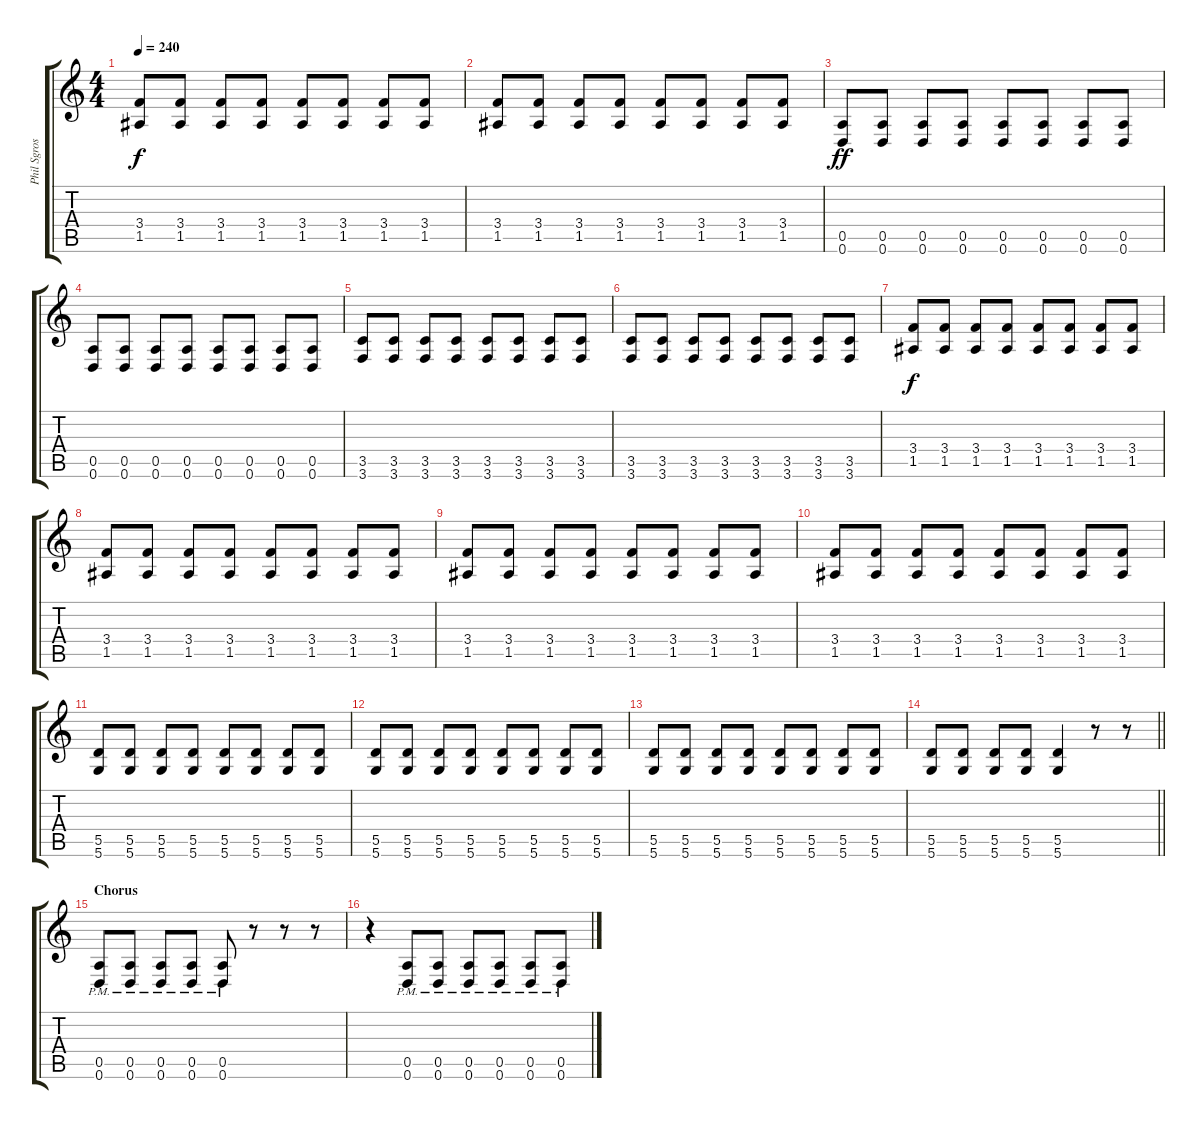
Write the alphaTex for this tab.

\track ("Phil Sgrosso" "Phil Sgros") {instrument distortionguitar}
\staff {score tabs}
\tuning (E4 B3 G3 D3 A2 D2) {hide}
\ts (4 4)
\tempo 240
\clef g2
\ks c
(3.4 1.5).8{dy f} (3.4 1.5).8 (3.4 1.5).8 (3.4 1.5).8 (3.4 1.5).8 (3.4 1.5).8 (3.4 1.5).8 (3.4 1.5).8 |
(3.4 1.5).8 (3.4 1.5).8 (3.4 1.5).8 (3.4 1.5).8 (3.4 1.5).8 (3.4 1.5).8 (3.4 1.5).8 (3.4 1.5).8 |
(0.5 0.6).8{dy ff} (0.5 0.6).8 (0.5 0.6).8 (0.5 0.6).8 (0.5 0.6).8 (0.5 0.6).8 (0.5 0.6).8 (0.5 0.6).8 |
(0.5 0.6).8 (0.5 0.6).8 (0.5 0.6).8 (0.5 0.6).8 (0.5 0.6).8 (0.5 0.6).8 (0.5 0.6).8 (0.5 0.6).8 |
(3.5 3.6).8 (3.5 3.6).8 (3.5 3.6).8 (3.5 3.6).8 (3.5 3.6).8 (3.5 3.6).8 (3.5 3.6).8 (3.5 3.6).8 |
(3.5 3.6).8 (3.5 3.6).8 (3.5 3.6).8 (3.5 3.6).8 (3.5 3.6).8 (3.5 3.6).8 (3.5 3.6).8 (3.5 3.6).8 |
(3.4 1.5).8{dy f} (3.4 1.5).8 (3.4 1.5).8 (3.4 1.5).8 (3.4 1.5).8 (3.4 1.5).8 (3.4 1.5).8 (3.4 1.5).8 |
(3.4 1.5).8 (3.4 1.5).8 (3.4 1.5).8 (3.4 1.5).8 (3.4 1.5).8 (3.4 1.5).8 (3.4 1.5).8 (3.4 1.5).8 |
(3.4 1.5).8 (3.4 1.5).8 (3.4 1.5).8 (3.4 1.5).8 (3.4 1.5).8 (3.4 1.5).8 (3.4 1.5).8 (3.4 1.5).8 |
(3.4 1.5).8 (3.4 1.5).8 (3.4 1.5).8 (3.4 1.5).8 (3.4 1.5).8 (3.4 1.5).8 (3.4 1.5).8 (3.4 1.5).8 |
(5.5 5.6).8 (5.5 5.6).8 (5.5 5.6).8 (5.5 5.6).8 (5.5 5.6).8 (5.5 5.6).8 (5.5 5.6).8 (5.5 5.6).8 |
(5.5 5.6).8 (5.5 5.6).8 (5.5 5.6).8 (5.5 5.6).8 (5.5 5.6).8 (5.5 5.6).8 (5.5 5.6).8 (5.5 5.6).8 |
(5.5 5.6).8 (5.5 5.6).8 (5.5 5.6).8 (5.5 5.6).8 (5.5 5.6).8 (5.5 5.6).8 (5.5 5.6).8 (5.5 5.6).8 |
\barLineRight lightlight
(5.5 5.6).8 (5.5 5.6).8 (5.5 5.6).8 (5.5 5.6).8 (5.5 5.6).4 r.8 r.8 |
\section ("" "Chorus")
(0.5{pm} 0.6{pm}).8 (0.5{pm} 0.6{pm}).8 (0.5{pm} 0.6{pm}).8 (0.5{pm} 0.6{pm}).8 (0.5{pm} 0.6{pm}).8 r.8 r.8 r.8 |
r.4 (0.5{pm} 0.6{pm}).8 (0.5{pm} 0.6{pm}).8 (0.5{pm} 0.6{pm}).8 (0.5{pm} 0.6{pm}).8 (0.5{pm} 0.6{pm}).8 (0.5{pm} 0.6{pm}).8
